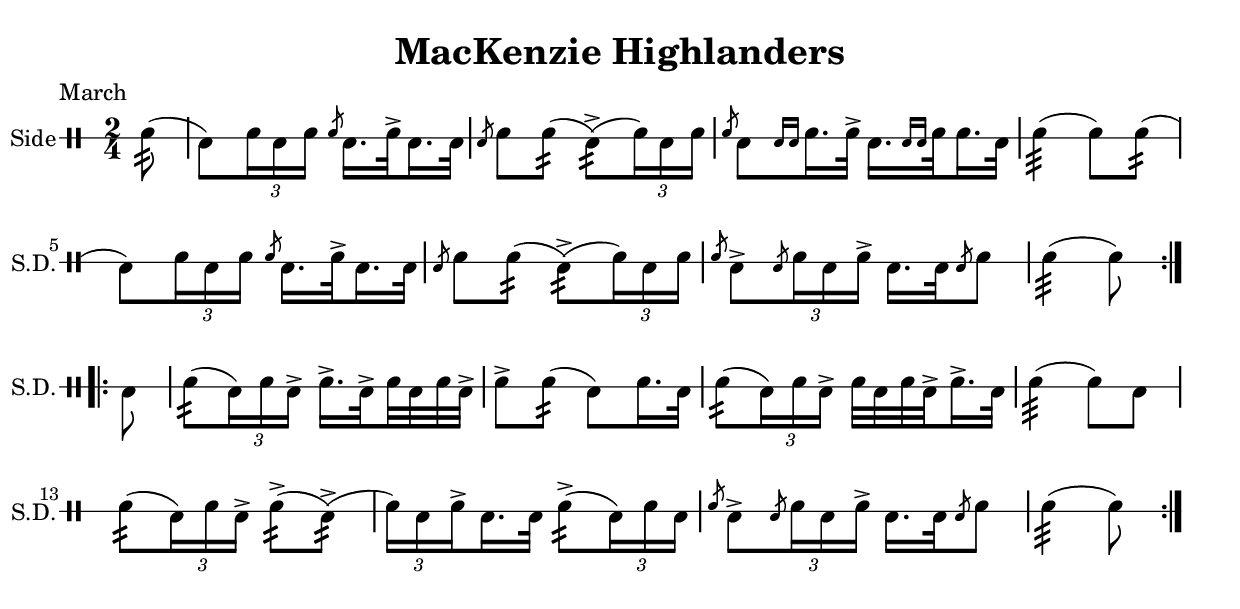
\version "2.18.2"


\include "lilydrum.ly"

\score {
	\new DrumStaff = "staff_side" {
		\set DrumStaff.drumStyleTable = #(alist->hash-table pipeband-style)
		\set Staff.instrumentName = #"Side"
		\set Staff.shortInstrumentName = #"S.D."

		\time 2/4
		\eighthBeaming

		\drummode {
			\repeat volta 2{
				\partial 8 d8:32( |
				g8) \tuplet 3/2 { d16 g d } 	\flam g16. d32-> g16. g32 |
				\flam d8 d8:32(	g8:32)(-> \tuplet 3/2 { d16) g d } |

				\flam g8[ \drag d16. d32]->		g16.[ \drag d32 d16. g32] |
				d4:32(		d8) d8:32( |

				g8) \tuplet 3/2 { d16 g d } 	\flam g16. d32-> g16. g32 |
				\flam d8 d8:32(	g8:32)(-> \tuplet 3/2 { d16) g d } |


				\flam g8-> \tuplet 3/2 { \flam d16 g d-> }		g16. g32 \flam d8 |
				d4:32(		d8)
			}
			\break
			\repeat volta 2{
				\partial 8 g8 |
				d8:32( \tuplet 3/2 { g16) d g-> } 	d16.-> g32-> d32 g d g-> |
				d8-> d8:32(		g8) d16. g32 |

				d8:32( \tuplet 3/2 { g16) d g-> } 	d32 g d g-> d16.-> g32 |
				d4:32(		d8) g8 |

				d8:32( \tuplet 3/2 { g16) d g-> } 	d8:32(-> g8:32)(-> |
				\tuplet 3/2 { d16) g d->} g16. g32	d8:32(-> \tuplet 3/2 { g16) d g } |

				\flam g8-> \tuplet 3/2 { \flam d16 g d-> }		g16. g32 \flam d8 |
				d4:32(		d8)
			}
		}
	}

}

	\header {
		title = "MacKenzie Highlanders"
		meter = "March"
	}